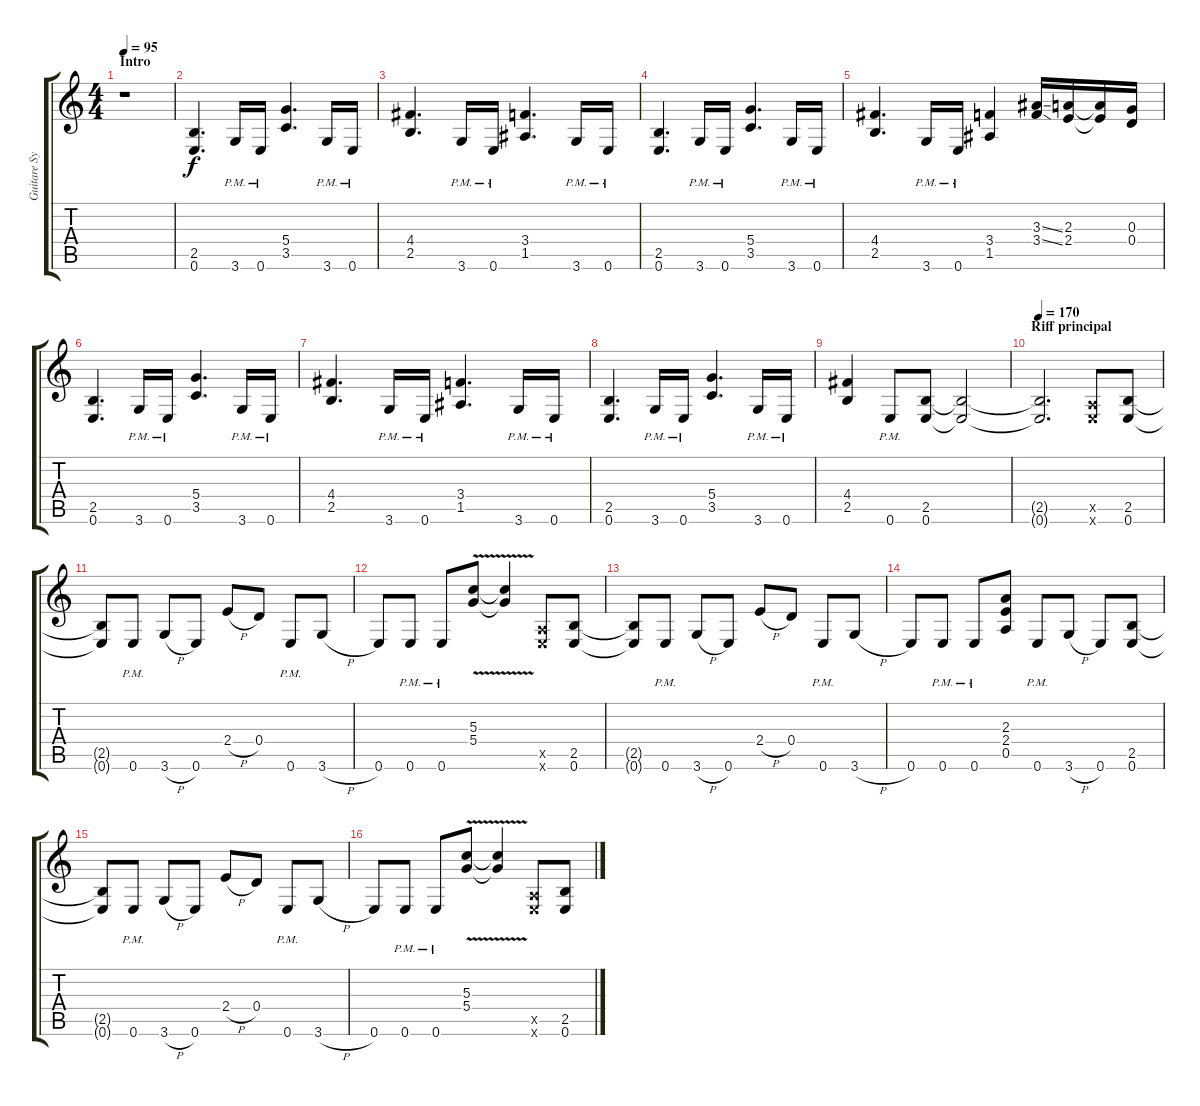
\track ("Guitare Sylvain" "Guitare Sy") {instrument overdrivenguitar}
\staff {score tabs}
\tuning (E4 B3 G3 D3 A2 E2) {hide}
\ts (4 4)
\section ("" "Intro")
\tempo 95
\clef g2
\ks c
r.1{dy f instrument overdrivenguitar} |
(2.5 0.6).4{d} 3.6{pm}.16 0.6{pm}.16 (5.4 3.5).4{d} 3.6{pm}.16 0.6{pm}.16 |
(4.4 2.5).4{d} 3.6{pm}.16 0.6{pm}.16 (3.4 1.5).4{d} 3.6{pm}.16 0.6{pm}.16 |
(2.5 0.6).4{d} 3.6{pm}.16 0.6{pm}.16 (5.4 3.5).4{d} 3.6{pm}.16 0.6{pm}.16 |
(4.4 2.5).4{d} 3.6{pm}.16 0.6{pm}.16 (3.4 1.5).4 (3.3{ss} 3.4{ss}).16 (2.3 2.4).16 (2.3{t} 2.4{t}).16 (0.3 0.4).16 |
(2.5 0.6).4{d} 3.6{pm}.16 0.6{pm}.16 (5.4 3.5).4{d} 3.6{pm}.16 0.6{pm}.16 |
(4.4 2.5).4{d} 3.6{pm}.16 0.6{pm}.16 (3.4 1.5).4{d} 3.6{pm}.16 0.6{pm}.16 |
(2.5 0.6).4{d} 3.6{pm}.16 0.6{pm}.16 (5.4 3.5).4{d} 3.6{pm}.16 0.6{pm}.16 |
(4.4 2.5).4 0.6{pm}.8 (2.5 0.6).8 (2.5{t} 0.6{t}).2 |
\section ("" "Riff principal")
\tempo 170
(2.5{t} 0.6{t}).2{d} (0.5{x} 0.6{x}).8 (2.5 0.6).8 |
(2.5{t} 0.6{t}).8 0.6{pm}.8 3.6{h}.8 0.6.8 2.4{h}.8 0.4.8 0.6{pm}.8 3.6{h}.8 |
0.6.8 0.6{pm}.8 0.6{pm}.8 (5.3{v} 5.4{v}).8 (5.3{t} 5.4{t}).4 (0.5{x} 0.6{x}).8 (2.5 0.6).8 |
(2.5{t} 0.6{t}).8 0.6{pm}.8 3.6{h}.8 0.6.8 2.4{h}.8 0.4.8 0.6{pm}.8 3.6{h}.8 |
0.6.8 0.6{pm}.8 0.6{pm}.8 (2.3 2.4 0.5).8 0.6{pm}.8 3.6{h}.8 0.6.8 (2.5 0.6).8 |
(2.5{t} 0.6{t}).8 0.6{pm}.8 3.6{h}.8 0.6.8 2.4{h}.8 0.4.8 0.6{pm}.8 3.6{h}.8 |
0.6.8 0.6{pm}.8 0.6{pm}.8 (5.3{v} 5.4{v}).8 (5.3{t} 5.4{t}).4 (0.5{x} 0.6{x}).8 (2.5 0.6).8
